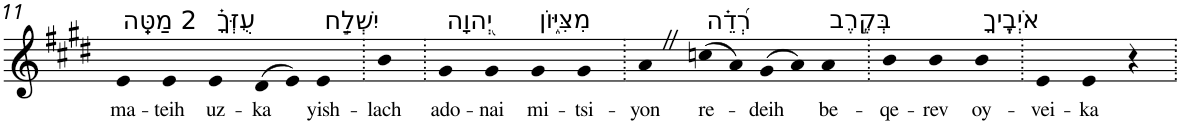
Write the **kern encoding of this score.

**kern	**text
*part1	*part1
*staff1	*staff1
*I"Piano	*
*I'Pno	*
!!LO:PB:g=z
*clefG2	*
*k[f#c#g#d#]	*
*E:	*
=11	=11
!LO:TX:a:t=2 מַטֵּֽה	!
!	!LO:LY:b
4e	ma-
!	!LO:LY:b
4e	-teih
!LO:TX:a:t=עֻזְּךָ֗	!
!	!LO:LY:b
4e	uz-
!	!LO:LY:b
(>8d#	-ka
8e)	.
!LO:TX:a:t=יִשְׁלַ֣ח	!
!	!LO:LY:b
4e	yish-
=12.	=12.
!	!LO:LY:b
4b	-lach
=13.	=13.
!LO:TX:a:t=יְ֭הוָה	!
!	!LO:LY:b
4g#	ado-
!	!LO:LY:b
4g#	-nai
!LO:TX:a:t=מִצִּיּ֑וֹן	!
!	!LO:LY:b
4g#	mi-
!	!LO:LY:b
4g#	-tsi-
=14.	=14.
!	!LO:LY:b
4aZ	-yon
!LO:TX:a:t=רְ֝דֵ֗ה	!
!	!LO:LY:b
(>8ccn	re-
8a)	.
!	!LO:LY:b
(>8g#	-deih
8a)	.
!LO:TX:a:t=בְּקֶ֣רֶב	!
!	!LO:LY:b
4a	be-
=15.	=15.
!	!LO:LY:b
4b	-qe-
!	!LO:LY:b
4b	-rev
!LO:TX:a:t=אֹיְבֶֽיךָ	!
!	!LO:LY:b
4b	oy-
=16.	=16.
!	!LO:LY:b
4e	-vei-
!	!LO:LY:b
4e	-ka
4r	.
=.	=.
*-	*-
